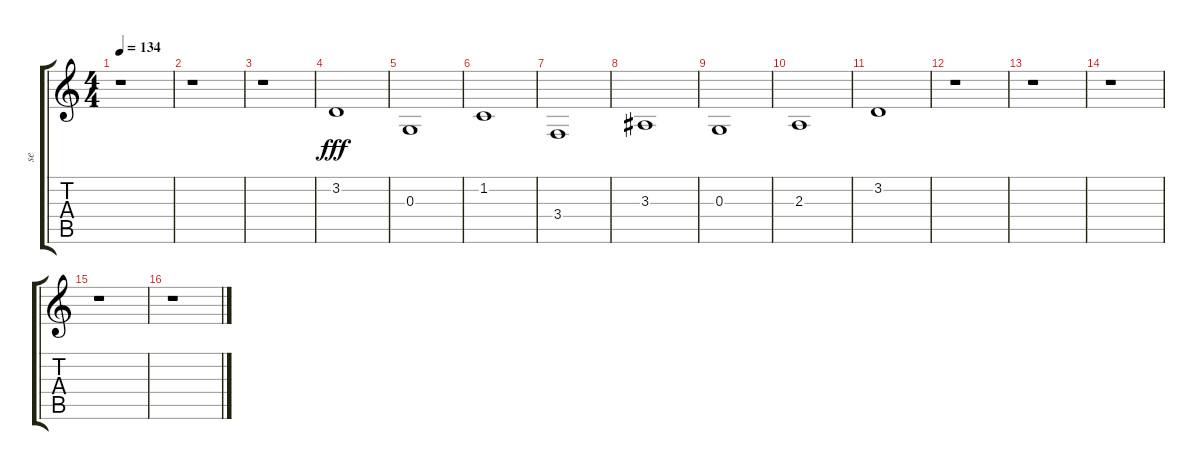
\track ("se" "se") {instrument marimba}
\staff {score tabs}
\tuning (E4 B3 G3 D3 A2 E2) {hide}
\ts (4 4)
\tempo 134
\clef g2
\ks c
r.1{dy fff} |
r.1 |
r.1 |
3.2.1 |
0.3.1 |
1.2.1 |
3.4.1 |
3.3.1 |
0.3.1 |
2.3.1 |
3.2.1 |
r.1 |
r.1 |
r.1 |
r.1 |
r.1
